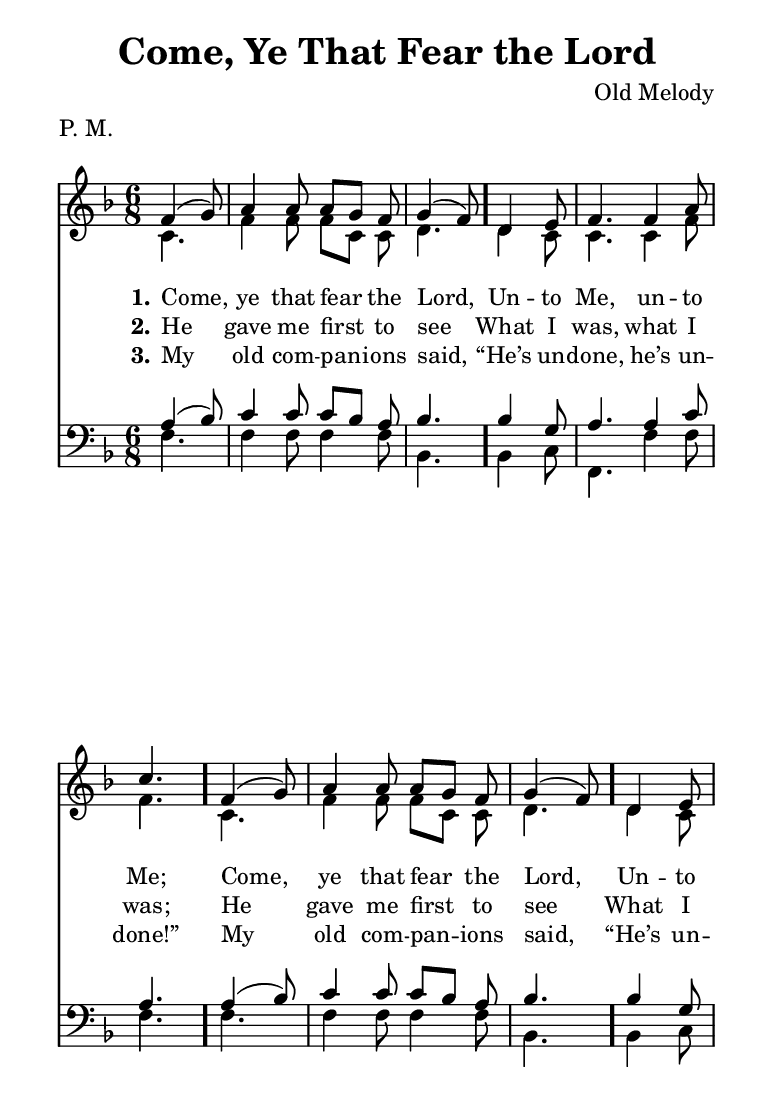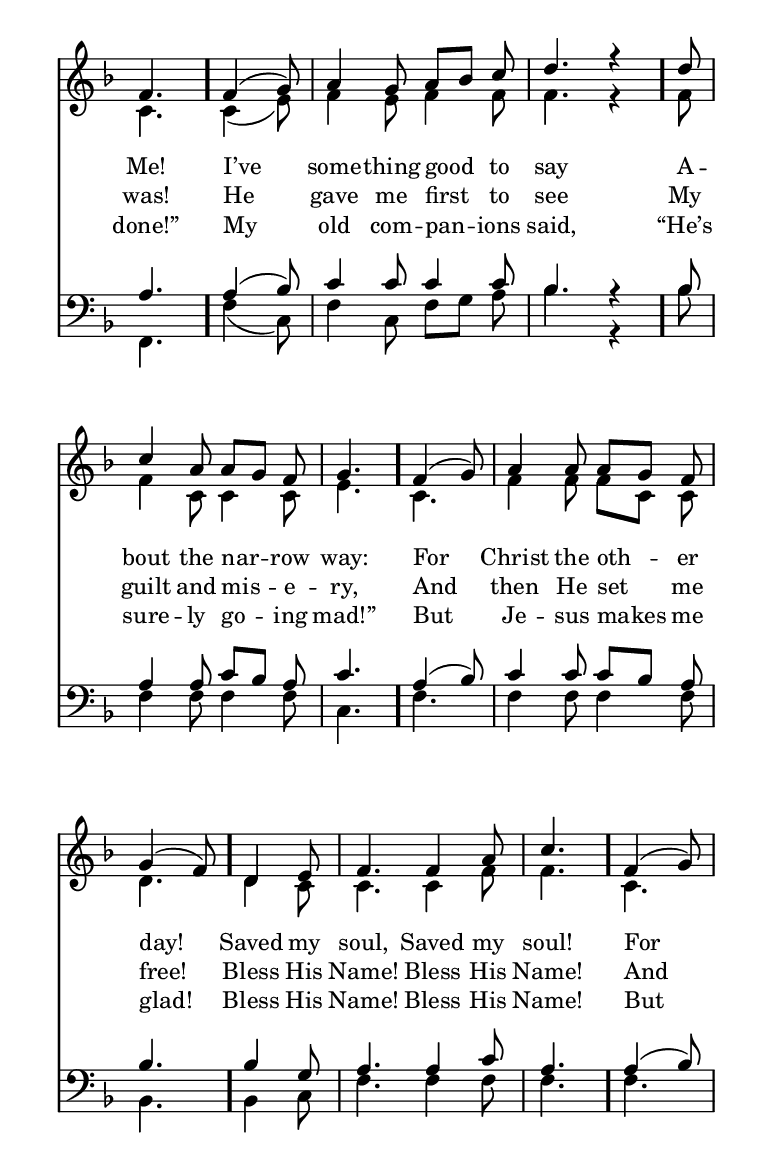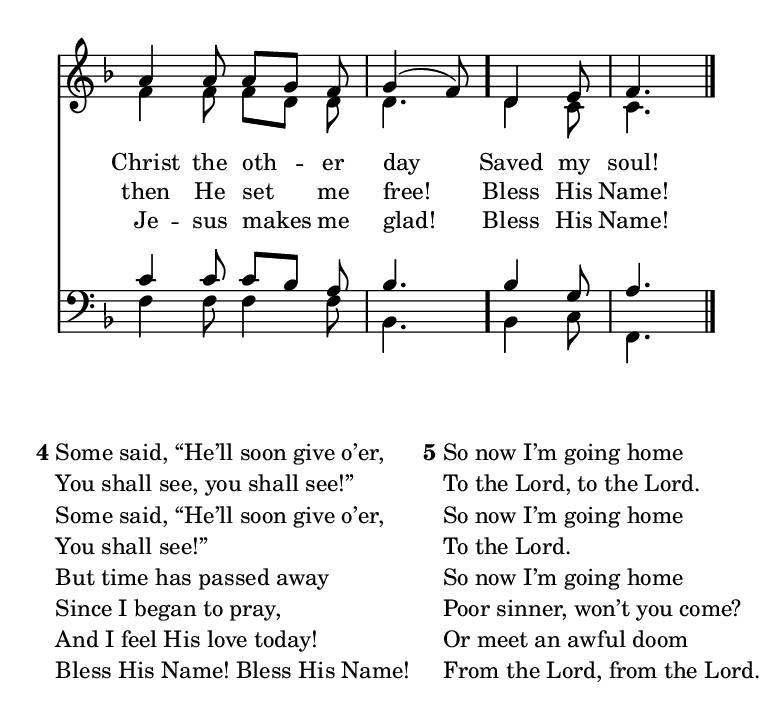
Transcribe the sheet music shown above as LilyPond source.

\include "common/global.ily"
\paper {
  \include "common/paper.ily"
  %ragged-bottom = ##t
  %ragged-last-bottom = ##t
  %systems-per-page = ##f
  %page-count = ##f
}

\header{
  hymnnumber = "78"
  title = "Come, Ye That Fear the Lord"
  tunename = "Lorneville"
  meter = "P. M."
  %poet = ""
  composer = "Old Melody"
  %copyright = ""
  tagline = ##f
}

% for fermata in MIDI
ta = { \tempo 4=100 }
tb = { \tempo 4=50  }

patternAA = { c4( c8) | c4 c8 c8[ c8] c8 | c4( c8) }
patternAB = { c4.     | c4 c8 c8[ c8] c8 | c4.     }
patternAC = { c4( c8) | c4 c8 c8[ c8] c8 | c4.     }
patternAD = { c4.     | c4 c8 c4      c8 | c4.     }

patternBA = { c4 c8 c4. }

patternCA = { \patternBA }

patternDA = { c4( c8) | c4 c8 c8[ c8] c8 | c4. c4 }
patternDB = { c4( c8) | c4 c8 c4      c8 | c4. c4 }

patternEA = { c8 | c4 c8 c8[ c8] c8 | c4. }
patternEB = { c8 | c4 c8 c4      c8 | c4. }

global = {
  \include "common/overrides.ily"
  \override Staff.TimeSignature.style = #'numbered
  \time 6/8
  \override Score.MetronomeMark.transparent = ##t % hide all fermata changes too
  \ta
  \key f \major
  \partial 4.
  \autoBeamOff
}

notesSoprano = {
\global
\relative c' {

  \changePitch \patternAA { f g | a a a g f | g f }
  \changePitch \patternBA { d e | f f a | c }
  \changePitch \patternAA { f, g a a a g f | g f }
  \changePitch \patternCA { d e f }

  \changePitch \patternDA { f g | a g a bes c | d r }
  \changePitch \patternEA { d | c a a g f | g }
  \changePitch \patternAA { f g | a a a g f | g f }
  \changePitch \patternCA { d e f }
  \changePitch \patternCA { f a | c }

  \changePitch \patternAA { f, g | a a a g f | g f }
  \changePitch \patternCA { d e | f }

  \bar "|."

}
}

notesAlto = {
\global
\relative e' {

  \changePitch \patternAB { c | f f f c c | d }
  \changePitch \patternBA { d c | c c f | f }
  \changePitch \patternAB { c | f f f c c | d }
  \changePitch \patternCA { d c | c }

  \changePitch \patternDB { c e | f e f f | f r }
  \changePitch \patternEB { f | f c c c | e }
  \changePitch \patternAB { c | f f f c c | d }
  \changePitch \patternCA { d c c }
  \changePitch \patternCA { c f | f }

  \changePitch \patternAB { c | f f f d d | d }
  \changePitch \patternCA { d c | c }

}
}

notesTenor = {
\global
\relative a {

  \changePitch \patternAC { a bes | c c c bes a | bes }
  \changePitch \patternBA { bes g | a a c | a }
  \changePitch \patternAC { a bes | c c c bes a | bes }
  \changePitch \patternCA { bes g | a }

  \changePitch \patternDB { a bes | c c c c | bes r }
  \changePitch \patternEA { bes | a a c bes a | c }
  \changePitch \patternAC { a bes | c c c bes a | bes }
  \changePitch \patternCA { bes g | a}
  \changePitch \patternCA { a c | a }

  \changePitch \patternAC { a bes | c c c bes a | bes }
  \changePitch \patternCA { bes g | a }

}
}

notesBass = {
\global
\relative f {

  \changePitch \patternAD { f | f f f f | bes, }
  \changePitch \patternBA { bes c | f, f' f | f }
  \changePitch \patternAD { f | f f f f | bes, }
  \changePitch \patternCA { bes c | f, }

  \changePitch \patternDA { f' c | f c f g a | bes r }
  \changePitch \patternEB { bes | f f f f | c }
  \changePitch \patternAD { f | f f f f | bes, }
  \changePitch \patternCA { bes c | f }
  \changePitch \patternCA { f f | f }

  \changePitch \patternAD { f | f f f f | bes, }
  \changePitch \patternCA { bes c | f, }

}
}

wordsA = \lyricmode {
\set stanza = "1."

Come, ye that fear the Lord, \bar "."
Un -- to Me, un -- to Me; \bar "."
Come, ye that fear the Lord, \bar "."
Un -- to Me! \bar "."
I’ve some -- thing good to say \bar "."
A -- bout the nar -- row way: \bar "."
For Christ the oth -- er day! \bar "."
Saved my soul, Saved my soul! \bar "."
For Christ the oth -- er day \bar "."
Saved my soul! \bar "."

}

wordsB = \lyricmode {
\set stanza = "2."

He gave me first to see
What I was, what I was;
He gave me first to see
What I was!
He gave me first to see
My guilt and mis -- e -- ry,
And then He set me free!
Bless His Name! Bless His Name!
And then He set me free!
Bless His Name!

}

wordsC = \lyricmode {
\set stanza = "3."

My old com -- pan -- ions said,
“He’s un -- done, he’s un -- done!”
My old com -- pan -- ions said,
“He’s un -- done!”
My old com -- pan -- ions said,
“He’s sure -- ly go -- ing mad!”
But Je -- sus makes me glad!
Bless His Name! Bless His Name!
But Je -- sus makes me glad!
Bless His Name!

}

wordsD = \markuplist {

\line { Some said, “He’ll soon give o’er, }
\line { You shall see, you shall see!” }
\line { Some said, “He’ll soon give o’er, }
\line { You shall see!” }
\line { But time has passed away }
\line { Since I began to pray, }
\line { And I feel His love today! }
\line { Bless His Name! Bless His Name! }

}

wordsE = \markuplist {

\line { So now I’m going home }
\line { To the Lord, to the Lord. }
\line { So now I’m going home }
\line { To the Lord. }
\line { So now I’m going home }
\line { Poor sinner, won’t you come? }
\line { Or meet an awful doom }
\line { From the Lord, from the Lord. }

}

\score {
  \context ChoirStaff <<
    \context Staff = upper <<
      \set ChoirStaff.systemStartDelimiter = #'SystemStartBar
      \context Voice  = sopranos { \voiceOne << \notesSoprano >> }
      \context Voice  = altos { \voiceTwo << \notesAlto >> }
      \context Lyrics = one   \lyricsto sopranos \wordsA
      \context Lyrics = two   \lyricsto sopranos \wordsB
      \context Lyrics = three \lyricsto sopranos \wordsC
    >>
    \context Staff = men <<
      \clef bass
      \context Voice  = tenors { \voiceOne << \notesTenor >> }
      \context Voice  = basses { \voiceTwo << \notesBass >> }
    >>
  >>
  \layout {
    \include "common/layout.ily"
  }
  \midi{
    \include "common/midi.ily"
  }
}

\noPageBreak

\markup { \fill-line { %\column {
  \hspace #0.1
  \line{ \bold 4 \column { \wordsD } } %\combine \null \vspace #0.4
  \hspace #0.1
  \line{ \bold 5 \column { \wordsE } } %\combine \null \vspace #0.4
  \hspace #0.1
} } %}

\version "2.19.49"  % necessary for upgrading to future LilyPond versions.

% vi:set et ts=2 sw=2 ai nocindent syntax=lilypond:
